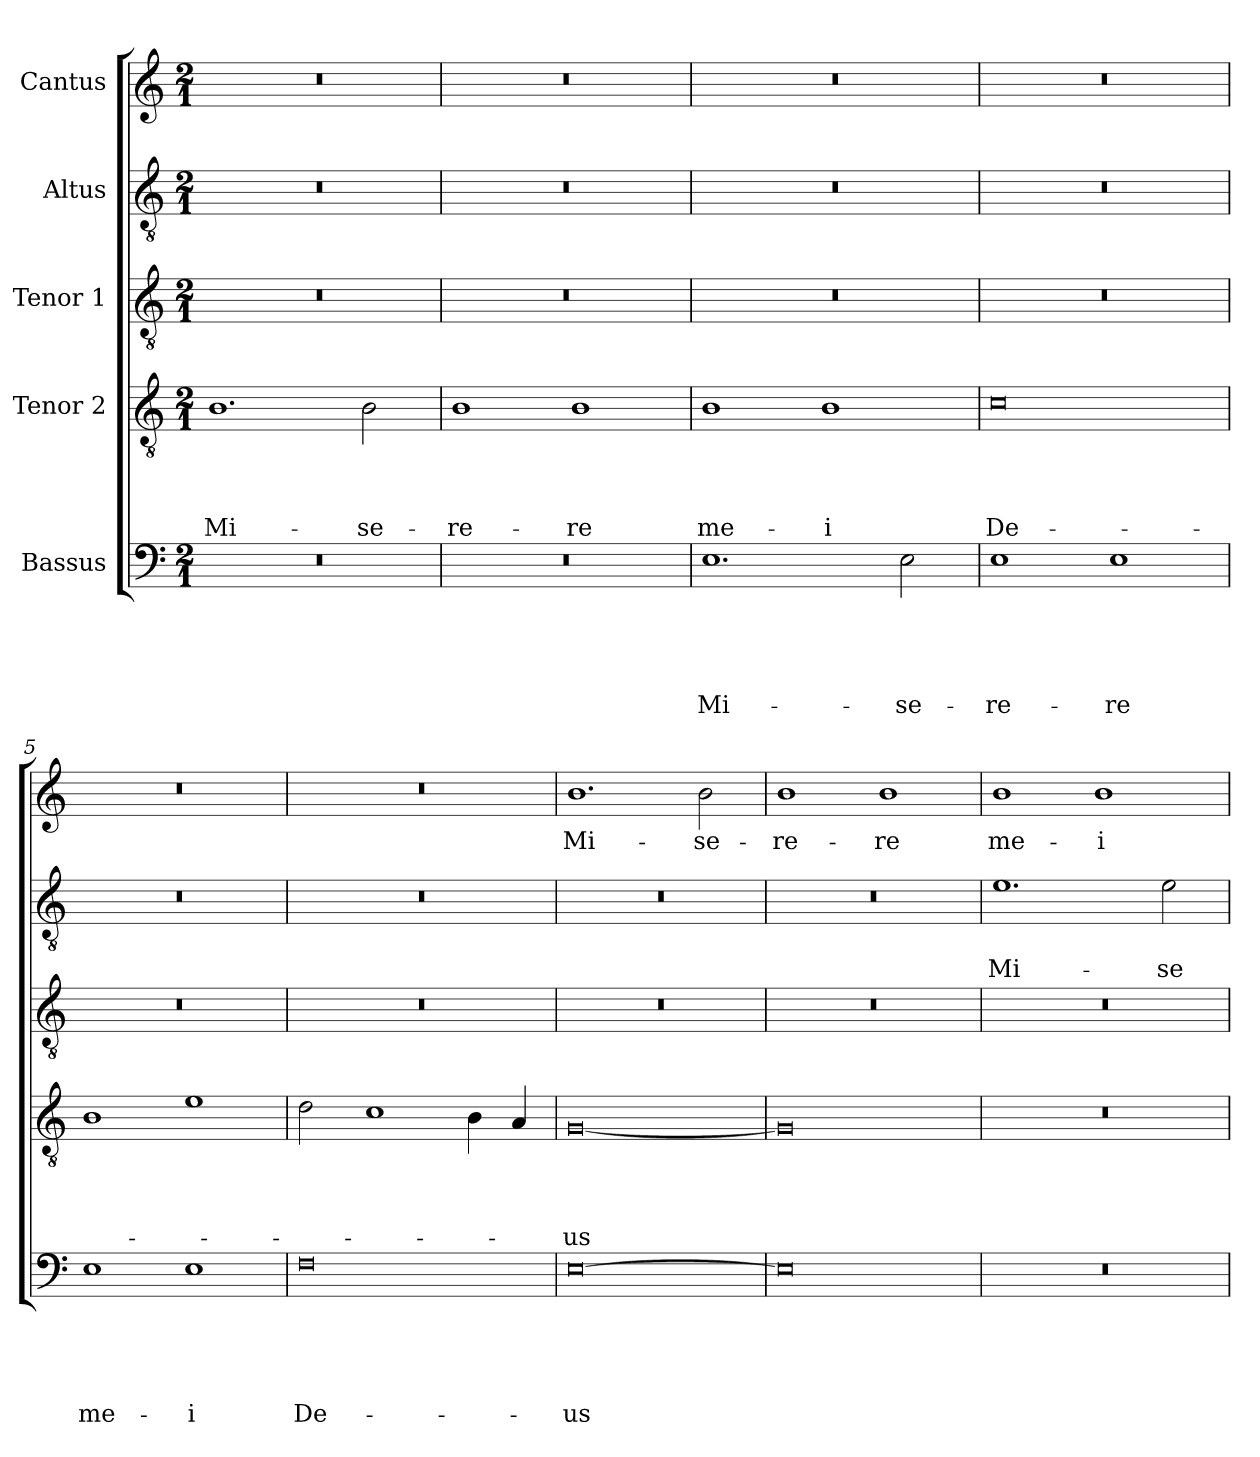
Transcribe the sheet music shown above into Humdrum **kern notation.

**kern	**text	**text	**text	**text	**text	**kern	**text	**text	**text	**text	**kern	**kern	**text	**text	**kern	**text
*part5	*part5	*part5	*part5	*part5	*part5	*part4	*part4	*part4	*part4	*part4	*part3	*part2	*part2	*part2	*part1	*part1
*staff5	*staff5	*staff5	*staff5	*staff5	*staff5	*staff4	*staff4	*staff4	*staff4	*staff4	*staff3	*staff2	*staff2	*staff2	*staff1	*staff1
*I"Bassus	*	*	*	*	*	*I"Tenor 2	*	*	*	*	*I"Tenor 1	*I"Altus	*	*	*I"Cantus	*
*clefF4	*	*	*	*	*	*clefGv2	*	*	*	*	*clefGv2	*clefGv2	*	*	*clefG2	*
*k[]	*	*	*	*	*	*k[]	*	*	*	*	*k[]	*k[]	*	*	*k[]	*
*C:	*	*	*	*	*	*C:	*	*	*	*	*C:	*C:	*	*	*C:	*
*M2/1	*	*	*	*	*	*M2/1	*	*	*	*	*M2/1	*M2/1	*	*	*M2/1	*
=1	=1	=1	=1	=1	=1	=1	=1	=1	=1	=1	=1	=1	=1	=1	=1	=1
!	!	!	!	!	!	!	!	!	!	!LO:LY:b	!	!	!	!	!	!
0r	.	.	.	.	.	1.B	.	.	.	Mi-	0r	0r	.	.	0r	.
!	!	!	!	!	!	!	!	!	!	!LO:LY:b	!	!	!	!	!	!
.	.	.	.	.	.	2B\	.	.	.	-se-	.	.	.	.	.	.
=2	=2	=2	=2	=2	=2	=2	=2	=2	=2	=2	=2	=2	=2	=2	=2	=2
!	!	!	!	!	!	!	!	!	!	!LO:LY:b	!	!	!	!	!	!
0r	.	.	.	.	.	1B	.	.	.	-re-	0r	0r	.	.	0r	.
!	!	!	!	!	!	!	!	!	!	!LO:LY:b	!	!	!	!	!	!
.	.	.	.	.	.	1B	.	.	.	-re	.	.	.	.	.	.
=3	=3	=3	=3	=3	=3	=3	=3	=3	=3	=3	=3	=3	=3	=3	=3	=3
!	!	!	!	!	!LO:LY:b	!	!	!	!	!LO:LY:b	!	!	!	!	!	!
1.E	.	.	.	.	Mi-	1B	.	.	.	me-	0r	0r	.	.	0r	.
!	!	!	!	!	!	!	!	!	!	!LO:LY:b	!	!	!	!	!	!
.	.	.	.	.	.	1B	.	.	.	-i	.	.	.	.	.	.
!	!	!	!	!	!LO:LY:b	!	!	!	!	!	!	!	!	!	!	!
2E\	.	.	.	.	-se-	.	.	.	.	.	.	.	.	.	.	.
=4	=4	=4	=4	=4	=4	=4	=4	=4	=4	=4	=4	=4	=4	=4	=4	=4
!	!	!	!	!	!LO:LY:b	!	!	!	!	!LO:LY:b	!	!	!	!	!	!
1E	.	.	.	.	-re-	0c	.	.	.	De-	0r	0r	.	.	0r	.
!	!	!	!	!	!LO:LY:b	!	!	!	!	!	!	!	!	!	!	!
1E	.	.	.	.	-re	.	.	.	.	.	.	.	.	.	.	.
=5	=5	=5	=5	=5	=5	=5	=5	=5	=5	=5	=5	=5	=5	=5	=5	=5
!	!	!	!	!	!LO:LY:b	!	!	!	!	!	!	!	!	!	!	!
1E	.	.	.	.	me-	1B	.	.	.	.	0r	0r	.	.	0r	.
!	!	!	!	!	!LO:LY:b	!	!	!	!	!	!	!	!	!	!	!
1E	.	.	.	.	-i	1e	.	.	.	.	.	.	.	.	.	.
=6	=6	=6	=6	=6	=6	=6	=6	=6	=6	=6	=6	=6	=6	=6	=6	=6
!	!	!	!	!	!LO:LY:b	!	!	!	!	!	!	!	!	!	!	!
0F	.	.	.	.	De-	2d\	.	.	.	.	0r	0r	.	.	0r	.
.	.	.	.	.	.	1c	.	.	.	.	.	.	.	.	.	.
.	.	.	.	.	.	4B\	.	.	.	.	.	.	.	.	.	.
.	.	.	.	.	.	4A/	.	.	.	.	.	.	.	.	.	.
!!LO:LB:g=z
=7	=7	=7	=7	=7	=7	=7	=7	=7	=7	=7	=7	=7	=7	=7	=7	=7
!	!	!	!	!	!LO:LY:b	!	!	!	!	!LO:LY:b	!	!	!	!	!	!LO:LY:b
[0E	.	.	.	.	-us	[0G	.	.	.	-us	0r	0r	.	.	1.b	Mi-
!	!	!	!	!	!	!	!	!	!	!	!	!	!	!	!	!LO:LY:b
.	.	.	.	.	.	.	.	.	.	.	.	.	.	.	2b\	-se-
=8	=8	=8	=8	=8	=8	=8	=8	=8	=8	=8	=8	=8	=8	=8	=8	=8
!	!	!	!	!	!	!	!	!	!	!	!	!	!	!	!	!LO:LY:b
0E]	.	.	.	.	.	0G]	.	.	.	.	0r	0r	.	.	1b	-re-
!	!	!	!	!	!	!	!	!	!	!	!	!	!	!	!	!LO:LY:b
.	.	.	.	.	.	.	.	.	.	.	.	.	.	.	1b	-re
=9	=9	=9	=9	=9	=9	=9	=9	=9	=9	=9	=9	=9	=9	=9	=9	=9
!	!	!	!	!	!	!	!	!	!	!	!	!	!	!LO:LY:b	!	!LO:LY:b
0r	.	.	.	.	.	0r	.	.	.	.	0r	1.e	.	Mi-	1b	me-
!	!	!	!	!	!	!	!	!	!	!	!	!	!	!	!	!LO:LY:b
.	.	.	.	.	.	.	.	.	.	.	.	.	.	.	1b	-i
!	!	!	!	!	!	!	!	!	!	!	!	!	!	!LO:LY:b	!	!
.	.	.	.	.	.	.	.	.	.	.	.	2e\	.	-se-	.	.
=	=	=	=	=	=	=	=	=	=	=	=	=	=	=	=	=
*-	*-	*-	*-	*-	*-	*-	*-	*-	*-	*-	*-	*-	*-	*-	*-	*-
